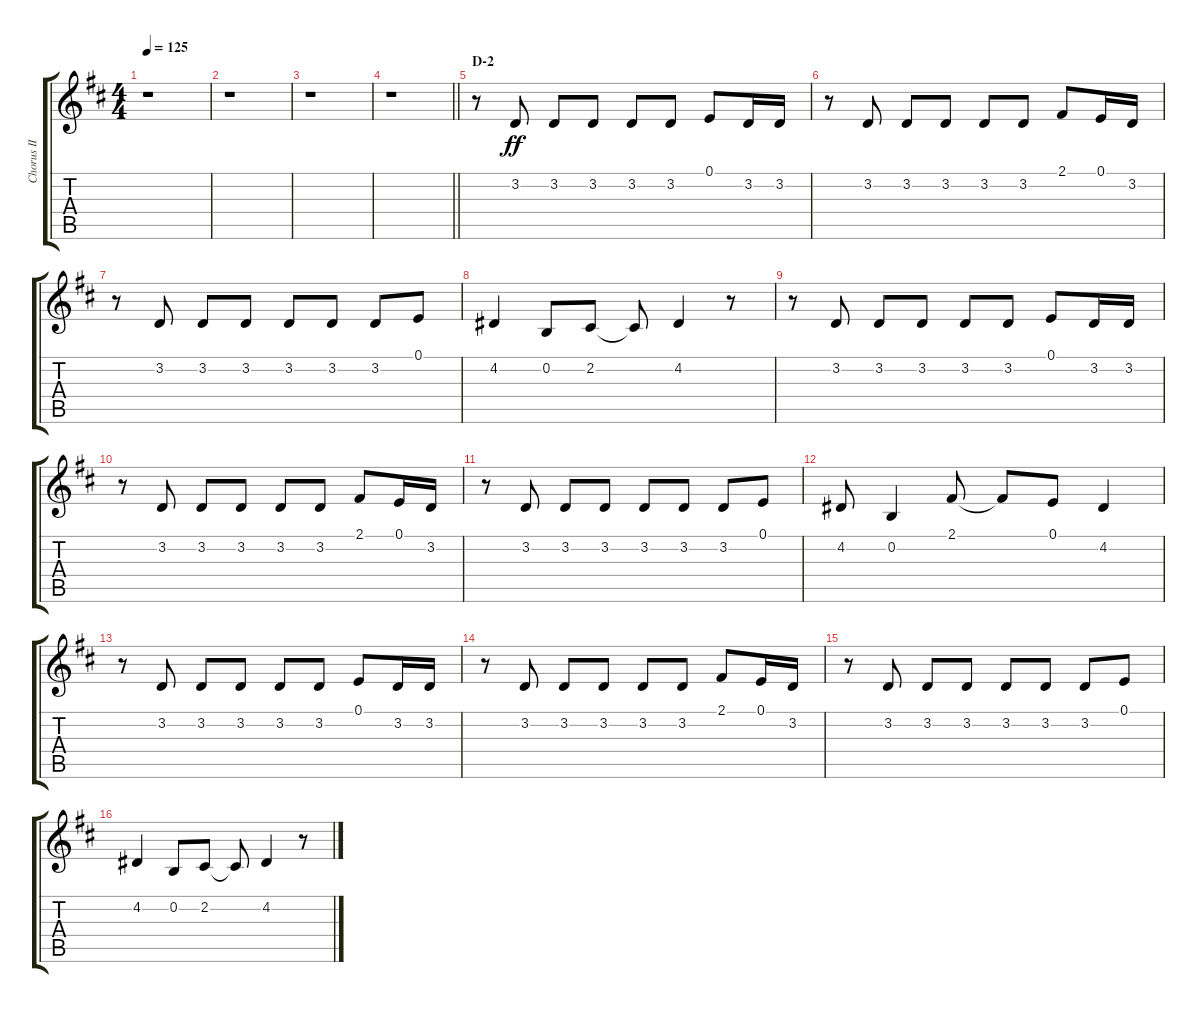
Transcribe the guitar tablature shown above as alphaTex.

\track ("Chorus II" "Chorus II") {instrument voiceoohs}
\staff {score tabs}
\tuning (E4 B3 G3 D3 A2 E2) {hide}
\ts (4 4)
\tempo 125
\clef g2
\ks d
r.1{dy ff} |
r.1 |
r.1 |
\barLineRight lightlight
r.1 |
\section ("" "D-2")
r.8 3.2.8 3.2.8 3.2.8 3.2.8 3.2.8 0.1.8 3.2.16 3.2.16 |
r.8 3.2.8 3.2.8 3.2.8 3.2.8 3.2.8 2.1.8 0.1.16 3.2.16 |
r.8 3.2.8 3.2.8 3.2.8 3.2.8 3.2.8 3.2.8 0.1.8 |
4.2.4 0.2.8 2.2.8 2.2{t}.8 4.2.4 r.8 |
r.8 3.2.8 3.2.8 3.2.8 3.2.8 3.2.8 0.1.8 3.2.16 3.2.16 |
r.8 3.2.8 3.2.8 3.2.8 3.2.8 3.2.8 2.1.8 0.1.16 3.2.16 |
r.8 3.2.8 3.2.8 3.2.8 3.2.8 3.2.8 3.2.8 0.1.8 |
4.2.8 0.2.4 2.1.8 2.1{t}.8 0.1.8 4.2.4 |
r.8 3.2.8 3.2.8 3.2.8 3.2.8 3.2.8 0.1.8 3.2.16 3.2.16 |
r.8 3.2.8 3.2.8 3.2.8 3.2.8 3.2.8 2.1.8 0.1.16 3.2.16 |
r.8 3.2.8 3.2.8 3.2.8 3.2.8 3.2.8 3.2.8 0.1.8 |
4.2.4 0.2.8 2.2.8 2.2{t}.8 4.2.4 r.8
